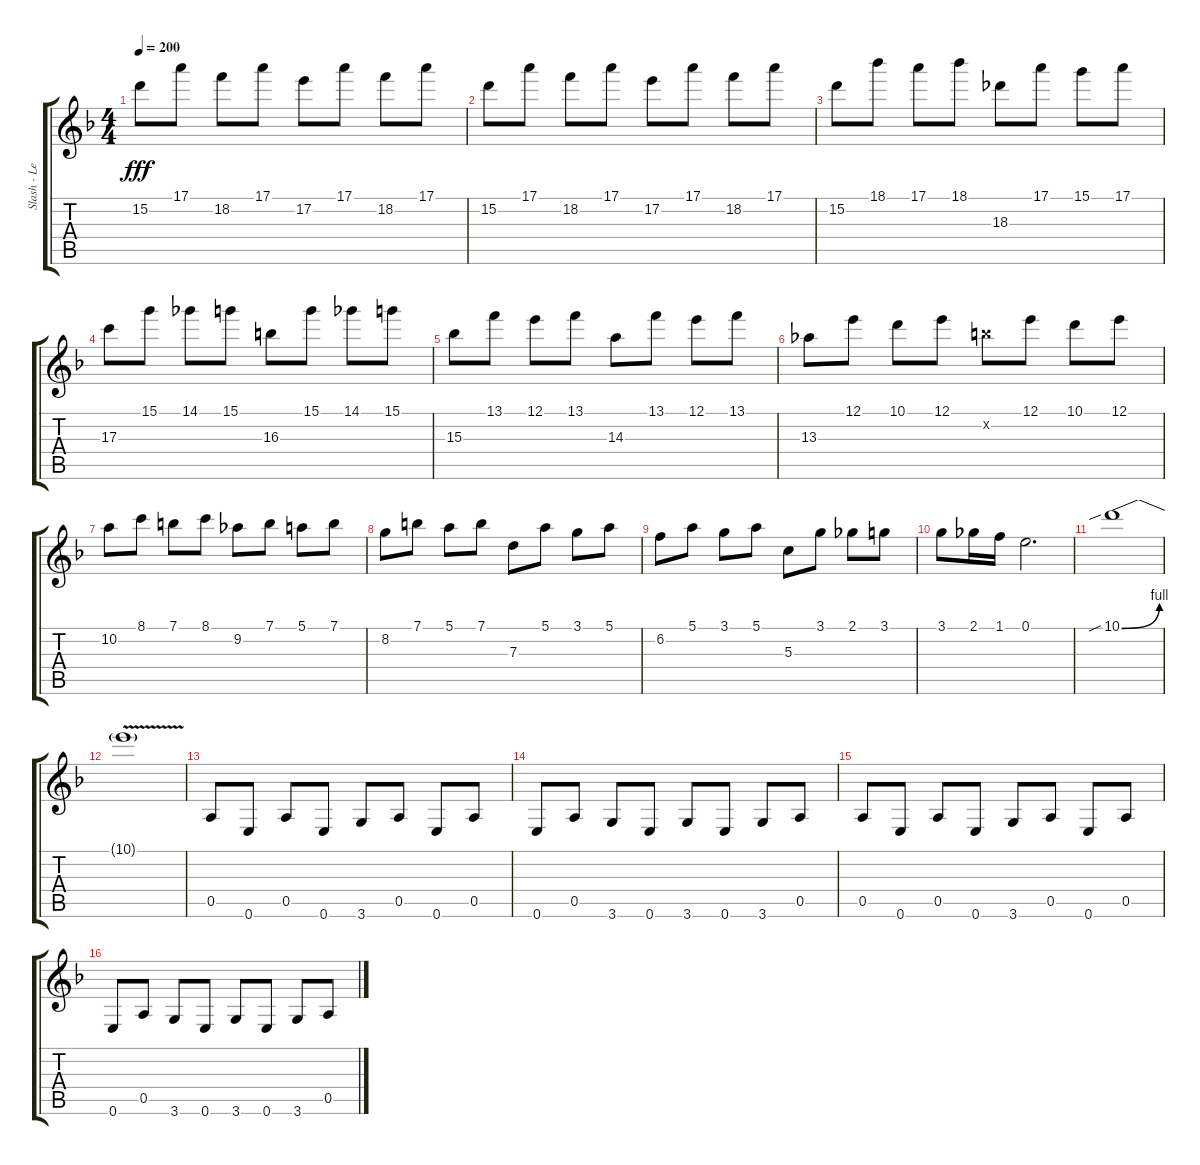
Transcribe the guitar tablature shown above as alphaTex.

\track ("Slash - Lead Guitar" "Slash - Le") {instrument acousticguitarsteel}
\staff {score tabs}
\tuning (E4 B3 G3 D3 A2 E2) {hide}
\ts (4 4)
\tempo 200
\clef g2
\ks dminor
15.2.8{dy fff} 17.1.8 18.2.8 17.1.8 17.2.8 17.1.8 18.2.8 17.1.8 |
15.2.8 17.1.8 18.2.8 17.1.8 17.2.8 17.1.8 18.2.8 17.1.8 |
15.2.8 18.1.8 17.1.8 18.1.8 18.3.8 17.1.8 15.1.8 17.1.8 |
17.3.8 15.1.8 14.1.8 15.1.8 16.3.8 15.1.8 14.1.8 15.1.8 |
15.3.8 13.1.8 12.1.8 13.1.8 14.3.8 13.1.8 12.1.8 13.1.8 |
13.3.8 12.1.8 10.1.8 12.1.8 12.2{x}.8 12.1.8 10.1.8 12.1.8 |
10.2.8 8.1.8 7.1.8 8.1.8 9.2.8 7.1.8 5.1.8 7.1.8 |
8.2.8 7.1.8 5.1.8 7.1.8 7.3.8 5.1.8 3.1.8 5.1.8 |
6.2.8 5.1.8 3.1.8 5.1.8 5.3.8 3.1.8 2.1.8 3.1.8 |
3.1.8 2.1.16 1.1.16 0.1.2{d} |
10.1{be (bend 0 0 60 4) sib}.1 |
10.1{v t}.1 |
0.5.8 0.6.8 0.5.8 0.6.8 3.6.8 0.5.8 0.6.8 0.5.8 |
0.6.8 0.5.8 3.6.8 0.6.8 3.6.8 0.6.8 3.6.8 0.5.8 |
0.5.8 0.6.8 0.5.8 0.6.8 3.6.8 0.5.8 0.6.8 0.5.8 |
0.6.8 0.5.8 3.6.8 0.6.8 3.6.8 0.6.8 3.6.8 0.5.8
